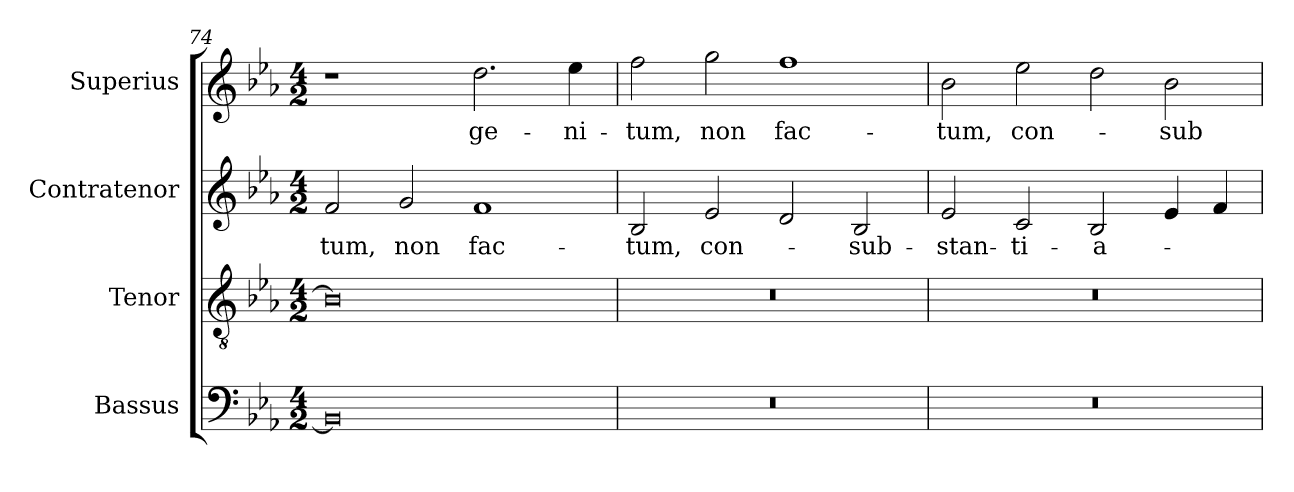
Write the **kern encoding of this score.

**kern	**kern	**kern	**text	**kern	**text
*part4	*part3	*part2	*part2	*part1	*part1
*staff4	*staff3	*staff2	*staff2	*staff1	*staff1
*I"Bassus	*I"Tenor	*I"Contratenor	*	*I"Superius	*
*I'B.	*I'T.	*	*	*	*
*clefF4	*clefGv2	*clefG2	*	*clefG2	*
*	*ITrd7c12	*ITrd7c12	*	*	*
*k[b-e-a-]	*k[b-e-a-]	*k[b-e-a-]	*	*k[b-e-a-]	*
*E-:	*E-:	*E-:	*	*E-:	*
*M4/2	*M4/2	*M4/2	*	*M4/2	*
=74	=74	=74	=74	=74	=74
!	!	!	!LO:LY:b:color=#000000	!	!
0BB-i]	0BB-i]	2Fi/	-tum,	1r	.
!	!	!	!LO:LY:b:color=#000000	!	!
.	.	2Gi/	non	.	.
!	!	!	!LO:LY:b:color=#000000	!	!
!	!	!	!	!	!LO:LY:b:color=#000000
.	.	1Fi	fac-	2.ddi\	ge-
!	!	!	!	!	!LO:LY:b:color=#000000
.	.	.	.	4ee-i\	-ni-
=75	=75	=75	=75	=75	=75
!LO:N:vis=1	!LO:N:vis=1	!	!	!	!
!	!	!	!LO:LY:b:color=#000000	!	!
!	!	!	!	!	!LO:LY:b:color=#000000
0r	0r	2BB-i/	-tum,	2ffi\	-tum,
!	!	!	!LO:LY:b:color=#000000	!	!
!	!	!	!	!	!LO:LY:b:color=#000000
.	.	2E-i/	con-	2ggi\	non
!	!	!	!	!	!LO:LY:b:color=#000000
.	.	2Di/	.	1ffi	fac-
!	!	!	!LO:LY:b:color=#000000	!	!
.	.	2BB-i/	-sub-	.	.
=76	=76	=76	=76	=76	=76
!LO:N:vis=1	!LO:N:vis=1	!	!	!	!
!	!	!	!LO:LY:b:color=#000000	!	!
!	!	!	!	!	!LO:LY:b:color=#000000
0r	0r	2E-i/	-stan-	2b-i\	-tum,
!	!	!	!LO:LY:b:color=#000000	!	!
!	!	!	!	!	!LO:LY:b:color=#000000
.	.	2Ci/	-ti-	2ee-i\	con-
!	!	!	!LO:LY:b:color=#000000	!	!
.	.	2BB-i/	-a-	2ddi\	.
!	!	!	!	!	!LO:LY:b:color=#000000
.	.	4E-i/	.	2b-i\	-sub-
.	.	4Fi/	.	.	.
=	=	=	=	=	=
*-	*-	*-	*-	*-	*-
